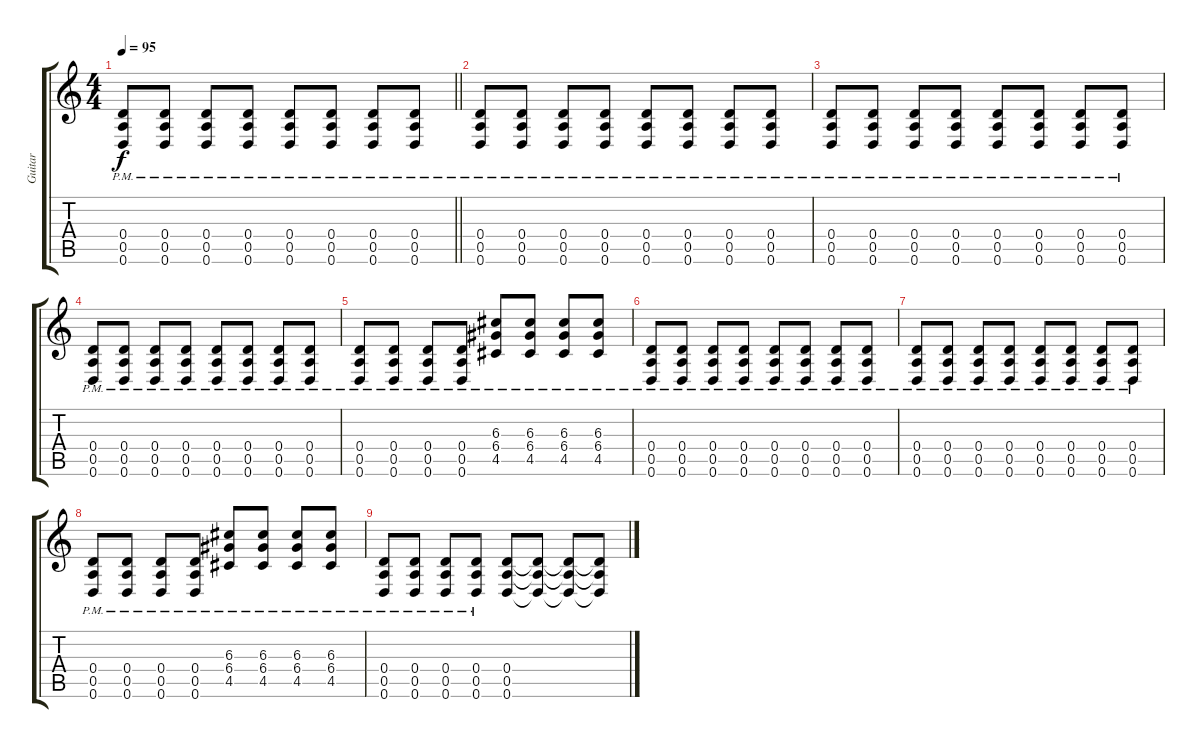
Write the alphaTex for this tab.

\track ("Guitar" "Guitar") {instrument distortionguitar}
\staff {score tabs}
\tuning (E4 B3 G3 D3 A2 D2) {hide}
\ts (4 4)
\tempo 95
\clef g2
\barLineRight lightlight
\ks c
(0.4{pm} 0.5{pm} 0.6{pm}).8{dy f} (0.4{pm} 0.5{pm} 0.6{pm}).8 (0.4{pm} 0.5{pm} 0.6{pm}).8 (0.4{pm} 0.5{pm} 0.6{pm}).8 (0.4{pm} 0.5{pm} 0.6{pm}).8 (0.4{pm} 0.5{pm} 0.6{pm}).8 (0.4{pm} 0.5{pm} 0.6{pm}).8 (0.4{pm} 0.5{pm} 0.6{pm}).8 |
\section ("" "")
(0.4{pm} 0.5{pm} 0.6{pm}).8 (0.4{pm} 0.5{pm} 0.6{pm}).8 (0.4{pm} 0.5{pm} 0.6{pm}).8 (0.4{pm} 0.5{pm} 0.6{pm}).8 (0.4{pm} 0.5{pm} 0.6{pm}).8 (0.4{pm} 0.5{pm} 0.6{pm}).8 (0.4{pm} 0.5{pm} 0.6{pm}).8 (0.4{pm} 0.5{pm} 0.6{pm}).8 |
(0.4{pm} 0.5{pm} 0.6{pm}).8 (0.4{pm} 0.5{pm} 0.6{pm}).8 (0.4{pm} 0.5{pm} 0.6{pm}).8 (0.4{pm} 0.5{pm} 0.6{pm}).8 (0.4{pm} 0.5{pm} 0.6{pm}).8 (0.4{pm} 0.5{pm} 0.6{pm}).8 (0.4{pm} 0.5{pm} 0.6{pm}).8 (0.4{pm} 0.5{pm} 0.6{pm}).8 |
(0.4{pm} 0.5{pm} 0.6{pm}).8 (0.4{pm} 0.5{pm} 0.6{pm}).8 (0.4{pm} 0.5{pm} 0.6{pm}).8 (0.4{pm} 0.5{pm} 0.6{pm}).8 (0.4{pm} 0.5{pm} 0.6{pm}).8 (0.4{pm} 0.5{pm} 0.6{pm}).8 (0.4{pm} 0.5{pm} 0.6{pm}).8 (0.4{pm} 0.5{pm} 0.6{pm}).8 |
(0.4{pm} 0.5{pm} 0.6{pm}).8 (0.4{pm} 0.5{pm} 0.6{pm}).8 (0.4{pm} 0.5{pm} 0.6{pm}).8 (0.4{pm} 0.5{pm} 0.6{pm}).8 (6.3{pm} 6.4{pm} 4.5{pm}).8 (6.3{pm} 6.4{pm} 4.5{pm}).8 (6.3{pm} 6.4{pm} 4.5{pm}).8 (6.3{pm} 6.4{pm} 4.5{pm}).8 |
(0.4{pm} 0.5{pm} 0.6{pm}).8 (0.4{pm} 0.5{pm} 0.6{pm}).8 (0.4{pm} 0.5{pm} 0.6{pm}).8 (0.4{pm} 0.5{pm} 0.6{pm}).8 (0.4{pm} 0.5{pm} 0.6{pm}).8 (0.4{pm} 0.5{pm} 0.6{pm}).8 (0.4{pm} 0.5{pm} 0.6{pm}).8 (0.4{pm} 0.5{pm} 0.6{pm}).8 |
(0.4{pm} 0.5{pm} 0.6{pm}).8 (0.4{pm} 0.5{pm} 0.6{pm}).8 (0.4{pm} 0.5{pm} 0.6{pm}).8 (0.4{pm} 0.5{pm} 0.6{pm}).8 (0.4{pm} 0.5{pm} 0.6{pm}).8 (0.4{pm} 0.5{pm} 0.6{pm}).8 (0.4{pm} 0.5{pm} 0.6{pm}).8 (0.4{pm} 0.5{pm} 0.6{pm}).8 |
(0.4{pm} 0.5{pm} 0.6{pm}).8 (0.4{pm} 0.5{pm} 0.6{pm}).8 (0.4{pm} 0.5{pm} 0.6{pm}).8 (0.4{pm} 0.5{pm} 0.6{pm}).8 (6.3{pm} 6.4{pm} 4.5{pm}).8 (6.3{pm} 6.4{pm} 4.5{pm}).8 (6.3{pm} 6.4{pm} 4.5{pm}).8 (6.3{pm} 6.4{pm} 4.5{pm}).8 |
(0.4{pm} 0.5{pm} 0.6{pm}).8 (0.4{pm} 0.5{pm} 0.6{pm}).8 (0.4{pm} 0.5{pm} 0.6{pm}).8 (0.4{pm} 0.5{pm} 0.6{pm}).8 (0.4 0.5 0.6).8 (0.4{t} 0.5{t} 0.6{t}).8 (0.4{t} 0.5{t} 0.6{t}).8 (0.4{t} 0.5{t} 0.6{t}).8
